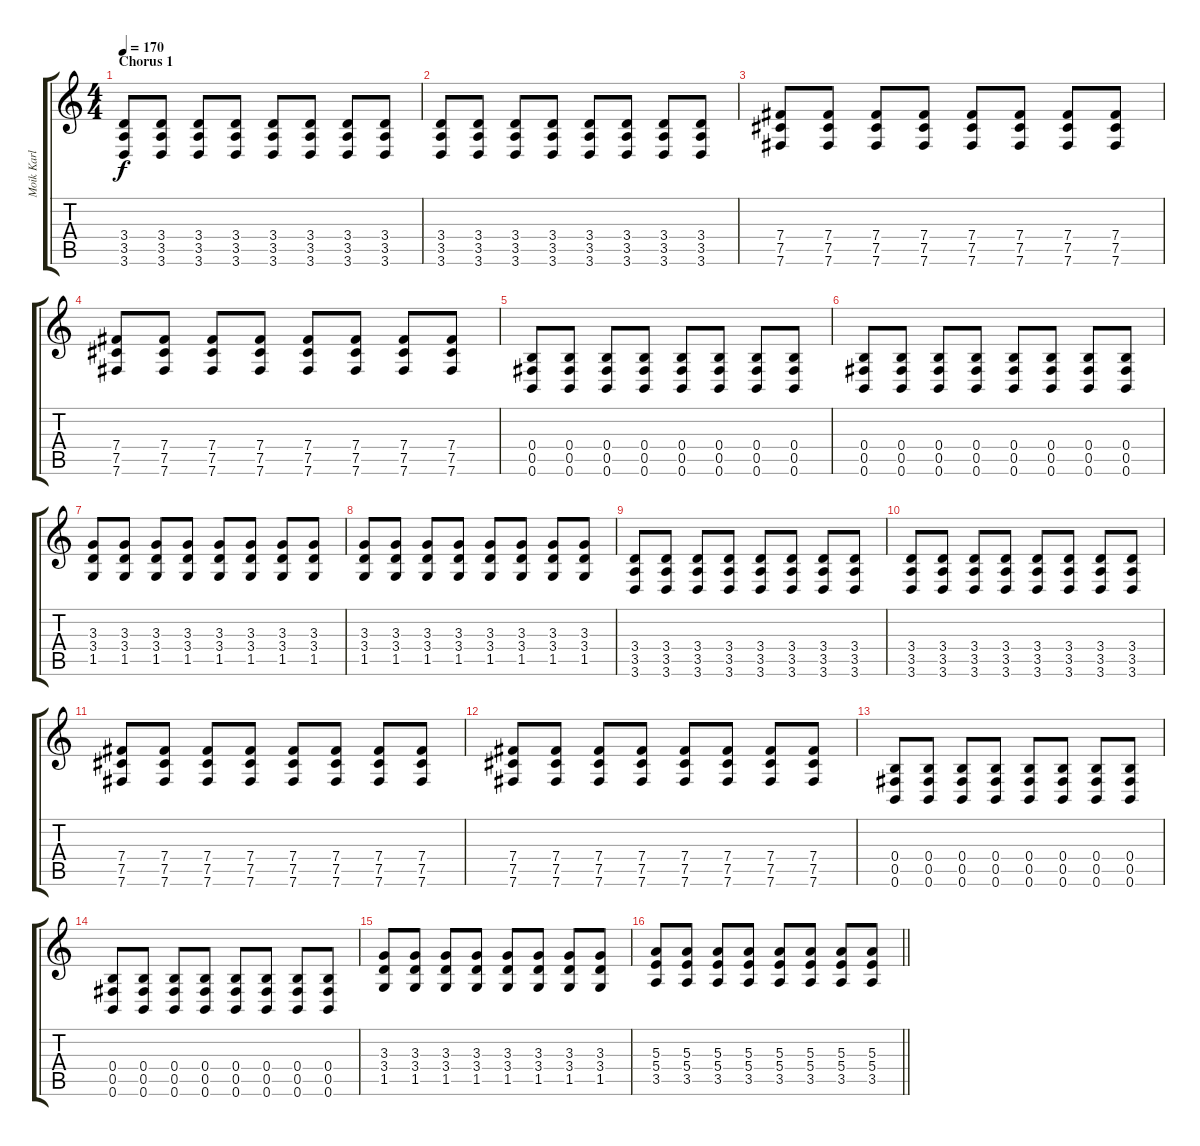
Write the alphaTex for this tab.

\track ("Moik Karl" "Moik Karl") {instrument distortionguitar}
\staff {score tabs}
\tuning (Db4 Ab3 E3 B2 Gb2 B1) {hide}
\ts (4 4)
\section ("" "Chorus 1")
\tempo 170
\clef g2
\ks c
(3.4 3.5 3.6).8{dy f} (3.4 3.5 3.6).8 (3.4 3.5 3.6).8 (3.4 3.5 3.6).8 (3.4 3.5 3.6).8 (3.4 3.5 3.6).8 (3.4 3.5 3.6).8 (3.4 3.5 3.6).8 |
(3.4 3.5 3.6).8 (3.4 3.5 3.6).8 (3.4 3.5 3.6).8 (3.4 3.5 3.6).8 (3.4 3.5 3.6).8 (3.4 3.5 3.6).8 (3.4 3.5 3.6).8 (3.4 3.5 3.6).8 |
(7.4 7.5 7.6).8 (7.4 7.5 7.6).8 (7.4 7.5 7.6).8 (7.4 7.5 7.6).8 (7.4 7.5 7.6).8 (7.4 7.5 7.6).8 (7.4 7.5 7.6).8 (7.4 7.5 7.6).8 |
(7.4 7.5 7.6).8 (7.4 7.5 7.6).8 (7.4 7.5 7.6).8 (7.4 7.5 7.6).8 (7.4 7.5 7.6).8 (7.4 7.5 7.6).8 (7.4 7.5 7.6).8 (7.4 7.5 7.6).8 |
(0.4 0.5 0.6).8 (0.4 0.5 0.6).8 (0.4 0.5 0.6).8 (0.4 0.5 0.6).8 (0.4 0.5 0.6).8 (0.4 0.5 0.6).8 (0.4 0.5 0.6).8 (0.4 0.5 0.6).8 |
(0.4 0.5 0.6).8 (0.4 0.5 0.6).8 (0.4 0.5 0.6).8 (0.4 0.5 0.6).8 (0.4 0.5 0.6).8 (0.4 0.5 0.6).8 (0.4 0.5 0.6).8 (0.4 0.5 0.6).8 |
(3.3 3.4 1.5).8 (3.3 3.4 1.5).8 (3.3 3.4 1.5).8 (3.3 3.4 1.5).8 (3.3 3.4 1.5).8 (3.3 3.4 1.5).8 (3.3 3.4 1.5).8 (3.3 3.4 1.5).8 |
(3.3 3.4 1.5).8 (3.3 3.4 1.5).8 (3.3 3.4 1.5).8 (3.3 3.4 1.5).8 (3.3 3.4 1.5).8 (3.3 3.4 1.5).8 (3.3 3.4 1.5).8 (3.3 3.4 1.5).8 |
(3.4 3.5 3.6).8 (3.4 3.5 3.6).8 (3.4 3.5 3.6).8 (3.4 3.5 3.6).8 (3.4 3.5 3.6).8 (3.4 3.5 3.6).8 (3.4 3.5 3.6).8 (3.4 3.5 3.6).8 |
(3.4 3.5 3.6).8 (3.4 3.5 3.6).8 (3.4 3.5 3.6).8 (3.4 3.5 3.6).8 (3.4 3.5 3.6).8 (3.4 3.5 3.6).8 (3.4 3.5 3.6).8 (3.4 3.5 3.6).8 |
(7.4 7.5 7.6).8 (7.4 7.5 7.6).8 (7.4 7.5 7.6).8 (7.4 7.5 7.6).8 (7.4 7.5 7.6).8 (7.4 7.5 7.6).8 (7.4 7.5 7.6).8 (7.4 7.5 7.6).8 |
(7.4 7.5 7.6).8 (7.4 7.5 7.6).8 (7.4 7.5 7.6).8 (7.4 7.5 7.6).8 (7.4 7.5 7.6).8 (7.4 7.5 7.6).8 (7.4 7.5 7.6).8 (7.4 7.5 7.6).8 |
(0.4 0.5 0.6).8 (0.4 0.5 0.6).8 (0.4 0.5 0.6).8 (0.4 0.5 0.6).8 (0.4 0.5 0.6).8 (0.4 0.5 0.6).8 (0.4 0.5 0.6).8 (0.4 0.5 0.6).8 |
(0.4 0.5 0.6).8 (0.4 0.5 0.6).8 (0.4 0.5 0.6).8 (0.4 0.5 0.6).8 (0.4 0.5 0.6).8 (0.4 0.5 0.6).8 (0.4 0.5 0.6).8 (0.4 0.5 0.6).8 |
(3.3 3.4 1.5).8 (3.3 3.4 1.5).8 (3.3 3.4 1.5).8 (3.3 3.4 1.5).8 (3.3 3.4 1.5).8 (3.3 3.4 1.5).8 (3.3 3.4 1.5).8 (3.3 3.4 1.5).8 |
\barLineRight lightlight
(5.3 5.4 3.5).8 (5.3 5.4 3.5).8 (5.3 5.4 3.5).8 (5.3 5.4 3.5).8 (5.3 5.4 3.5).8 (5.3 5.4 3.5).8 (5.3 5.4 3.5).8 (5.3 5.4 3.5).8
